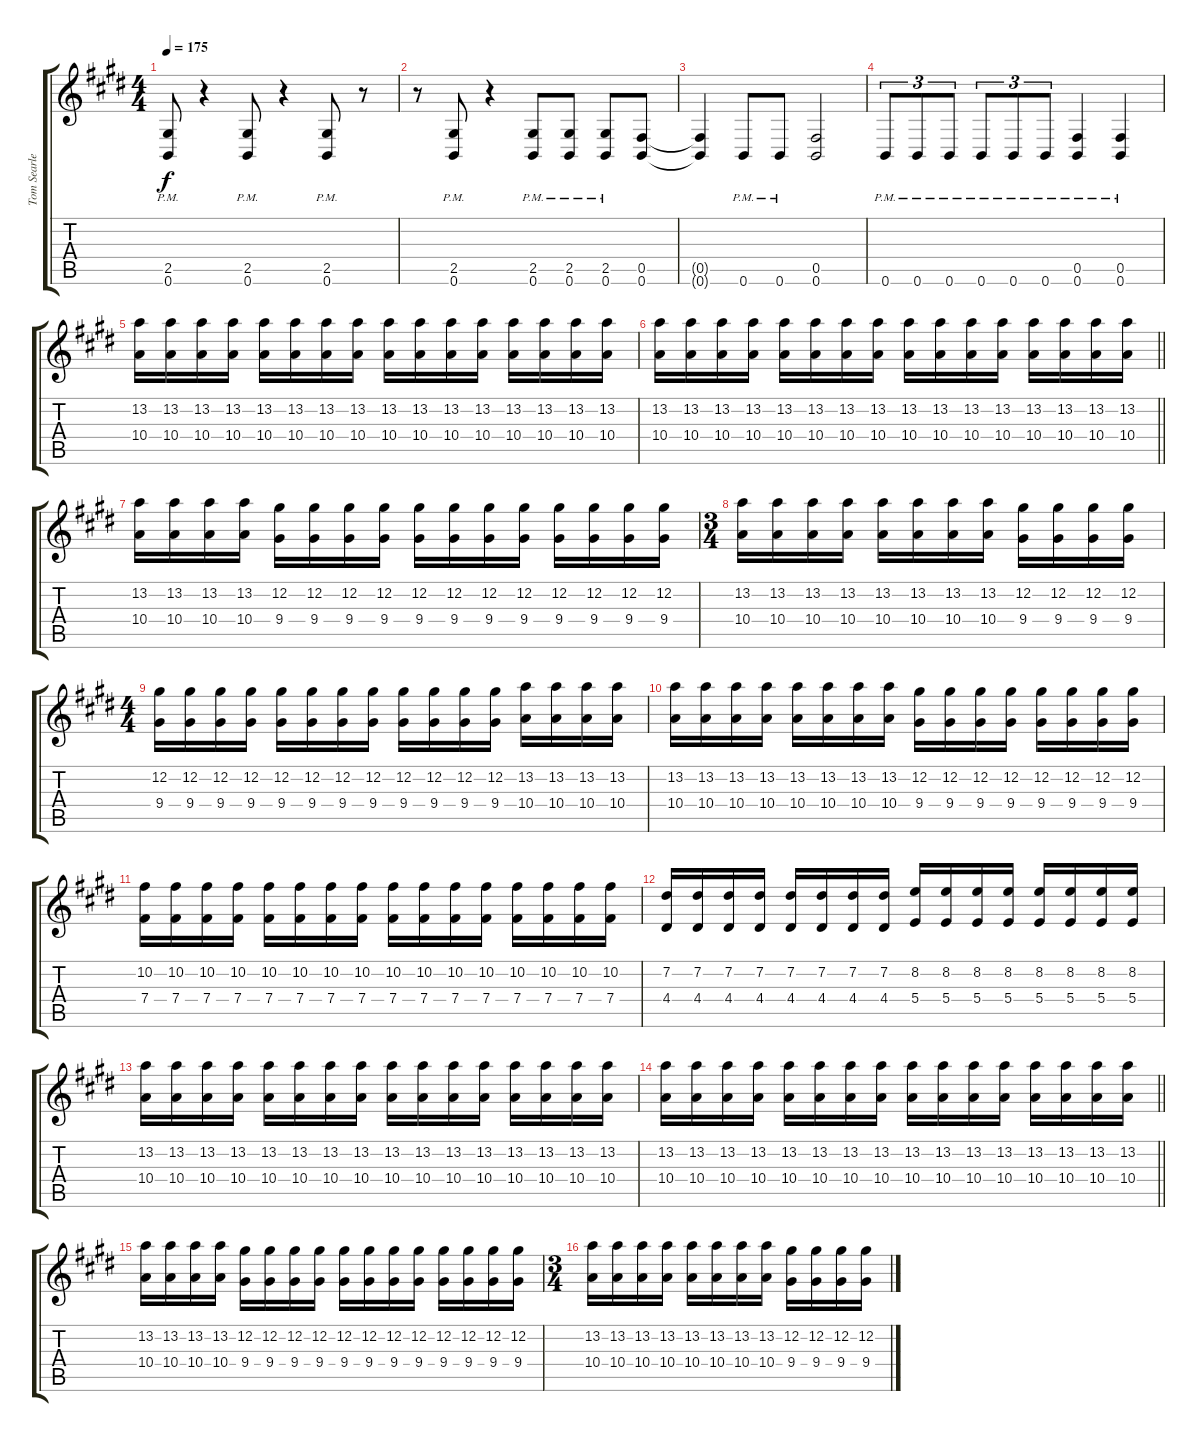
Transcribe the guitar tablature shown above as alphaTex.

\track ("Tom Searle (Left)" "Tom Searle") {instrument distortionguitar}
\staff {score tabs}
\tuning (Db4 Ab3 E3 B2 Gb2 B1) {hide}
\ts (4 4)
\tempo 175
\clef g2
\ks e
(2.5{pm} 0.6{pm}).8{dy f} r.4 (2.5{pm} 0.6{pm}).8 r.4 (2.5{pm} 0.6{pm}).8 r.8 |
r.8 (2.5{pm} 0.6{pm}).8 r.4 (2.5{pm} 0.6{pm}).8 (2.5{pm} 0.6{pm}).8 (2.5{pm} 0.6{pm}).8 (0.5 0.6).8 |
(0.5{t} 0.6{t}).4 0.6{pm}.8 0.6{pm}.8 (0.5 0.6).2 |
0.6{pm}.8{tu (3 2)} 0.6{pm}.8{tu (3 2)} 0.6{pm}.8{tu (3 2)} 0.6{pm}.8{tu (3 2)} 0.6{pm}.8{tu (3 2)} 0.6{pm}.8{tu (3 2)} (0.5{pm} 0.6{pm}).4 (0.5{pm} 0.6{pm}).4 |
(13.2 10.4).16 (13.2 10.4).16 (13.2 10.4).16 (13.2 10.4).16 (13.2 10.4).16 (13.2 10.4).16 (13.2 10.4).16 (13.2 10.4).16 (13.2 10.4).16 (13.2 10.4).16 (13.2 10.4).16 (13.2 10.4).16 (13.2 10.4).16 (13.2 10.4).16 (13.2 10.4).16 (13.2 10.4).16 |
\barLineRight lightlight
(13.2 10.4).16 (13.2 10.4).16 (13.2 10.4).16 (13.2 10.4).16 (13.2 10.4).16 (13.2 10.4).16 (13.2 10.4).16 (13.2 10.4).16 (13.2 10.4).16 (13.2 10.4).16 (13.2 10.4).16 (13.2 10.4).16 (13.2 10.4).16 (13.2 10.4).16 (13.2 10.4).16 (13.2 10.4).16 |
(13.2 10.4).16 (13.2 10.4).16 (13.2 10.4).16 (13.2 10.4).16 (12.2 9.4).16 (12.2 9.4).16 (12.2 9.4).16 (12.2 9.4).16 (12.2 9.4).16 (12.2 9.4).16 (12.2 9.4).16 (12.2 9.4).16 (12.2 9.4).16 (12.2 9.4).16 (12.2 9.4).16 (12.2 9.4).16 |
\ts (3 4)
(13.2 10.4).16 (13.2 10.4).16 (13.2 10.4).16 (13.2 10.4).16 (13.2 10.4).16 (13.2 10.4).16 (13.2 10.4).16 (13.2 10.4).16 (12.2 9.4).16 (12.2 9.4).16 (12.2 9.4).16 (12.2 9.4).16 |
\ts (4 4)
(12.2 9.4).16 (12.2 9.4).16 (12.2 9.4).16 (12.2 9.4).16 (12.2 9.4).16 (12.2 9.4).16 (12.2 9.4).16 (12.2 9.4).16 (12.2 9.4).16 (12.2 9.4).16 (12.2 9.4).16 (12.2 9.4).16 (13.2 10.4).16 (13.2 10.4).16 (13.2 10.4).16 (13.2 10.4).16 |
(13.2 10.4).16 (13.2 10.4).16 (13.2 10.4).16 (13.2 10.4).16 (13.2 10.4).16 (13.2 10.4).16 (13.2 10.4).16 (13.2 10.4).16 (12.2 9.4).16 (12.2 9.4).16 (12.2 9.4).16 (12.2 9.4).16 (12.2 9.4).16 (12.2 9.4).16 (12.2 9.4).16 (12.2 9.4).16 |
(10.2 7.4).16 (10.2 7.4).16 (10.2 7.4).16 (10.2 7.4).16 (10.2 7.4).16 (10.2 7.4).16 (10.2 7.4).16 (10.2 7.4).16 (10.2 7.4).16 (10.2 7.4).16 (10.2 7.4).16 (10.2 7.4).16 (10.2 7.4).16 (10.2 7.4).16 (10.2 7.4).16 (10.2 7.4).16 |
(7.2 4.4).16 (7.2 4.4).16 (7.2 4.4).16 (7.2 4.4).16 (7.2 4.4).16 (7.2 4.4).16 (7.2 4.4).16 (7.2 4.4).16 (8.2 5.4).16 (8.2 5.4).16 (8.2 5.4).16 (8.2 5.4).16 (8.2 5.4).16 (8.2 5.4).16 (8.2 5.4).16 (8.2 5.4).16 |
(13.2 10.4).16 (13.2 10.4).16 (13.2 10.4).16 (13.2 10.4).16 (13.2 10.4).16 (13.2 10.4).16 (13.2 10.4).16 (13.2 10.4).16 (13.2 10.4).16 (13.2 10.4).16 (13.2 10.4).16 (13.2 10.4).16 (13.2 10.4).16 (13.2 10.4).16 (13.2 10.4).16 (13.2 10.4).16 |
\barLineRight lightlight
(13.2 10.4).16 (13.2 10.4).16 (13.2 10.4).16 (13.2 10.4).16 (13.2 10.4).16 (13.2 10.4).16 (13.2 10.4).16 (13.2 10.4).16 (13.2 10.4).16 (13.2 10.4).16 (13.2 10.4).16 (13.2 10.4).16 (13.2 10.4).16 (13.2 10.4).16 (13.2 10.4).16 (13.2 10.4).16 |
(13.2 10.4).16 (13.2 10.4).16 (13.2 10.4).16 (13.2 10.4).16 (12.2 9.4).16 (12.2 9.4).16 (12.2 9.4).16 (12.2 9.4).16 (12.2 9.4).16 (12.2 9.4).16 (12.2 9.4).16 (12.2 9.4).16 (12.2 9.4).16 (12.2 9.4).16 (12.2 9.4).16 (12.2 9.4).16 |
\ts (3 4)
(13.2 10.4).16 (13.2 10.4).16 (13.2 10.4).16 (13.2 10.4).16 (13.2 10.4).16 (13.2 10.4).16 (13.2 10.4).16 (13.2 10.4).16 (12.2 9.4).16 (12.2 9.4).16 (12.2 9.4).16 (12.2 9.4).16
